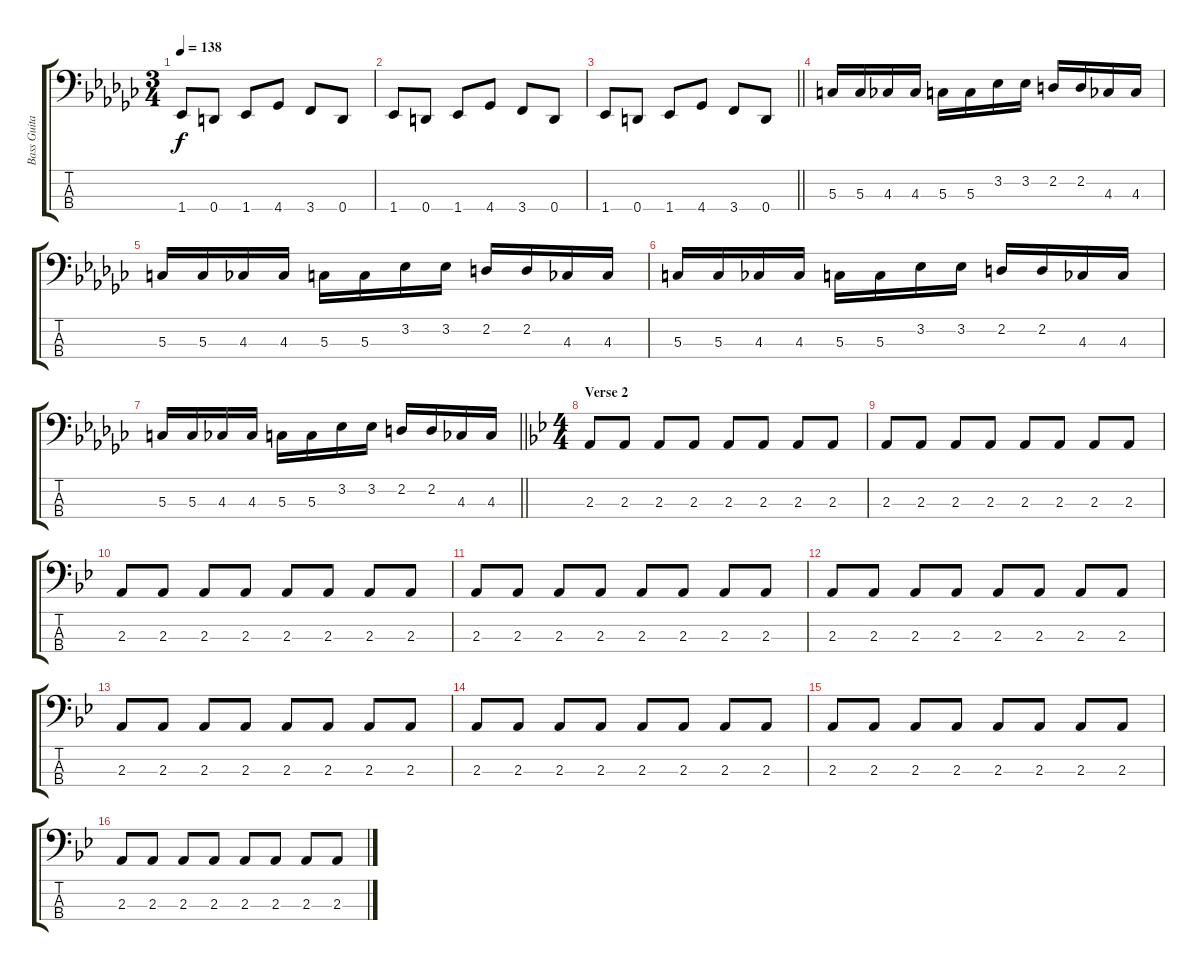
\track ("Bass Guitar" "Bass Guita") {instrument electricbassfinger}
\staff {score tabs}
\tuning (F2 C2 G1 D1) {hide}
\ts (3 4)
\tempo 138
\clef f4
\ks ebminor
1.4.8{dy f} 0.4.8 1.4.8 4.4.8 3.4.8 0.4.8 |
1.4.8 0.4.8 1.4.8 4.4.8 3.4.8 0.4.8 |
\barLineRight lightlight
1.4.8 0.4.8 1.4.8 4.4.8 3.4.8 0.4.8 |
5.3.16 5.3.16 4.3.16 4.3.16 5.3.16 5.3.16 3.2.16 3.2.16 2.2.16 2.2.16 4.3.16 4.3.16 |
5.3.16 5.3.16 4.3.16 4.3.16 5.3.16 5.3.16 3.2.16 3.2.16 2.2.16 2.2.16 4.3.16 4.3.16 |
5.3.16 5.3.16 4.3.16 4.3.16 5.3.16 5.3.16 3.2.16 3.2.16 2.2.16 2.2.16 4.3.16 4.3.16 |
\barLineRight lightlight
5.3.16 5.3.16 4.3.16 4.3.16 5.3.16 5.3.16 3.2.16 3.2.16 2.2.16 2.2.16 4.3.16 4.3.16 |
\ts (4 4)
\section ("" "Verse 2")
\ks gminor
2.3.8 2.3.8 2.3.8 2.3.8 2.3.8 2.3.8 2.3.8 2.3.8 |
2.3.8 2.3.8 2.3.8 2.3.8 2.3.8 2.3.8 2.3.8 2.3.8 |
2.3.8 2.3.8 2.3.8 2.3.8 2.3.8 2.3.8 2.3.8 2.3.8 |
2.3.8 2.3.8 2.3.8 2.3.8 2.3.8 2.3.8 2.3.8 2.3.8 |
2.3.8 2.3.8 2.3.8 2.3.8 2.3.8 2.3.8 2.3.8 2.3.8 |
2.3.8 2.3.8 2.3.8 2.3.8 2.3.8 2.3.8 2.3.8 2.3.8 |
2.3.8 2.3.8 2.3.8 2.3.8 2.3.8 2.3.8 2.3.8 2.3.8 |
2.3.8 2.3.8 2.3.8 2.3.8 2.3.8 2.3.8 2.3.8 2.3.8 |
2.3.8 2.3.8 2.3.8 2.3.8 2.3.8 2.3.8 2.3.8 2.3.8
